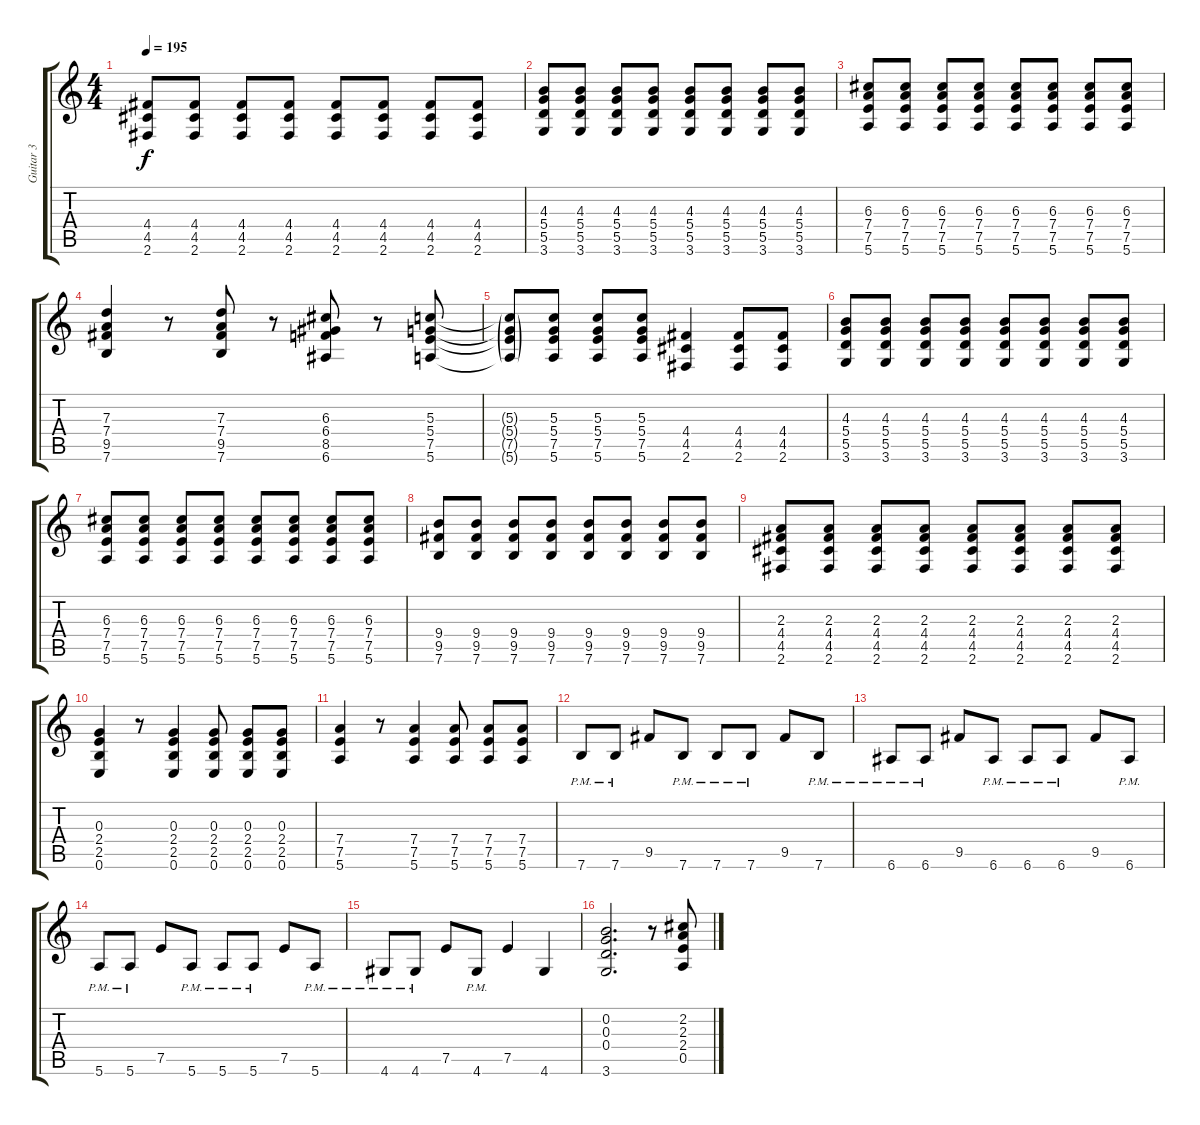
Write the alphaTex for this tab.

\track ("Guitar 3" "Guitar 3") {instrument electricguitarclean}
\staff {score tabs}
\tuning (E4 B3 G3 D3 A2 E2) {hide}
\ts (4 4)
\tempo 195
\clef g2
\ks c
(4.4 4.5 2.6).8{dy f} (4.4 4.5 2.6).8 (4.4 4.5 2.6).8 (4.4 4.5 2.6).8 (4.4 4.5 2.6).8 (4.4 4.5 2.6).8 (4.4 4.5 2.6).8 (4.4 4.5 2.6).8 |
(4.3 5.4 5.5 3.6).8 (4.3 5.4 5.5 3.6).8 (4.3 5.4 5.5 3.6).8 (4.3 5.4 5.5 3.6).8 (4.3 5.4 5.5 3.6).8 (4.3 5.4 5.5 3.6).8 (4.3 5.4 5.5 3.6).8 (4.3 5.4 5.5 3.6).8 |
(6.3 7.4 7.5 5.6).8 (6.3 7.4 7.5 5.6).8 (6.3 7.4 7.5 5.6).8 (6.3 7.4 7.5 5.6).8 (6.3 7.4 7.5 5.6).8 (6.3 7.4 7.5 5.6).8 (6.3 7.4 7.5 5.6).8 (6.3 7.4 7.5 5.6).8 |
(7.3 7.4 9.5 7.6).4 r.8 (7.3 7.4 9.5 7.6).8 r.8 (6.3 6.4 8.5 6.6).8 r.8 (5.3 5.4 7.5 5.6).8 |
(5.3{g t} 5.4{g t} 7.5{g t} 5.6{g t}).8 (5.3 5.4 7.5 5.6).8 (5.3 5.4 7.5 5.6).8 (5.3 5.4 7.5 5.6).8 (4.4 4.5 2.6).4 (4.4 4.5 2.6).8 (4.4 4.5 2.6).8 |
(4.3 5.4 5.5 3.6).8 (4.3 5.4 5.5 3.6).8 (4.3 5.4 5.5 3.6).8 (4.3 5.4 5.5 3.6).8 (4.3 5.4 5.5 3.6).8 (4.3 5.4 5.5 3.6).8 (4.3 5.4 5.5 3.6).8 (4.3 5.4 5.5 3.6).8 |
(6.3 7.4 7.5 5.6).8 (6.3 7.4 7.5 5.6).8 (6.3 7.4 7.5 5.6).8 (6.3 7.4 7.5 5.6).8 (6.3 7.4 7.5 5.6).8 (6.3 7.4 7.5 5.6).8 (6.3 7.4 7.5 5.6).8 (6.3 7.4 7.5 5.6).8 |
(9.4 9.5 7.6).8 (9.4 9.5 7.6).8 (9.4 9.5 7.6).8 (9.4 9.5 7.6).8 (9.4 9.5 7.6).8 (9.4 9.5 7.6).8 (9.4 9.5 7.6).8 (9.4 9.5 7.6).8 |
(2.3 4.4 4.5 2.6).8 (2.3 4.4 4.5 2.6).8 (2.3 4.4 4.5 2.6).8 (2.3 4.4 4.5 2.6).8 (2.3 4.4 4.5 2.6).8 (2.3 4.4 4.5 2.6).8 (2.3 4.4 4.5 2.6).8 (2.3 4.4 4.5 2.6).8 |
(0.3 2.4 2.5 0.6).4 r.8 (0.3 2.4 2.5 0.6).4 (0.3 2.4 2.5 0.6).8 (0.3 2.4 2.5 0.6).8 (0.3 2.4 2.5 0.6).8 |
(7.4 7.5 5.6).4 r.8 (7.4 7.5 5.6).4 (7.4 7.5 5.6).8 (7.4 7.5 5.6).8 (7.4 7.5 5.6).8 |
7.6{pm}.8 7.6{pm}.8 9.5.8 7.6{pm}.8 7.6{pm}.8 7.6{pm}.8 9.5.8 7.6{pm}.8 |
6.6{pm}.8 6.6{pm}.8 9.5.8 6.6{pm}.8 6.6{pm}.8 6.6{pm}.8 9.5.8 6.6{pm}.8 |
5.6{pm}.8 5.6{pm}.8 7.5.8 5.6{pm}.8 5.6{pm}.8 5.6{pm}.8 7.5.8 5.6{pm}.8 |
4.6{pm}.8 4.6{pm}.8 7.5.8 4.6{pm}.8 7.5.4 4.6.4 |
(0.2 0.3 0.4 3.6).2{d} r.8 (2.2 2.3 2.4 0.5).8
